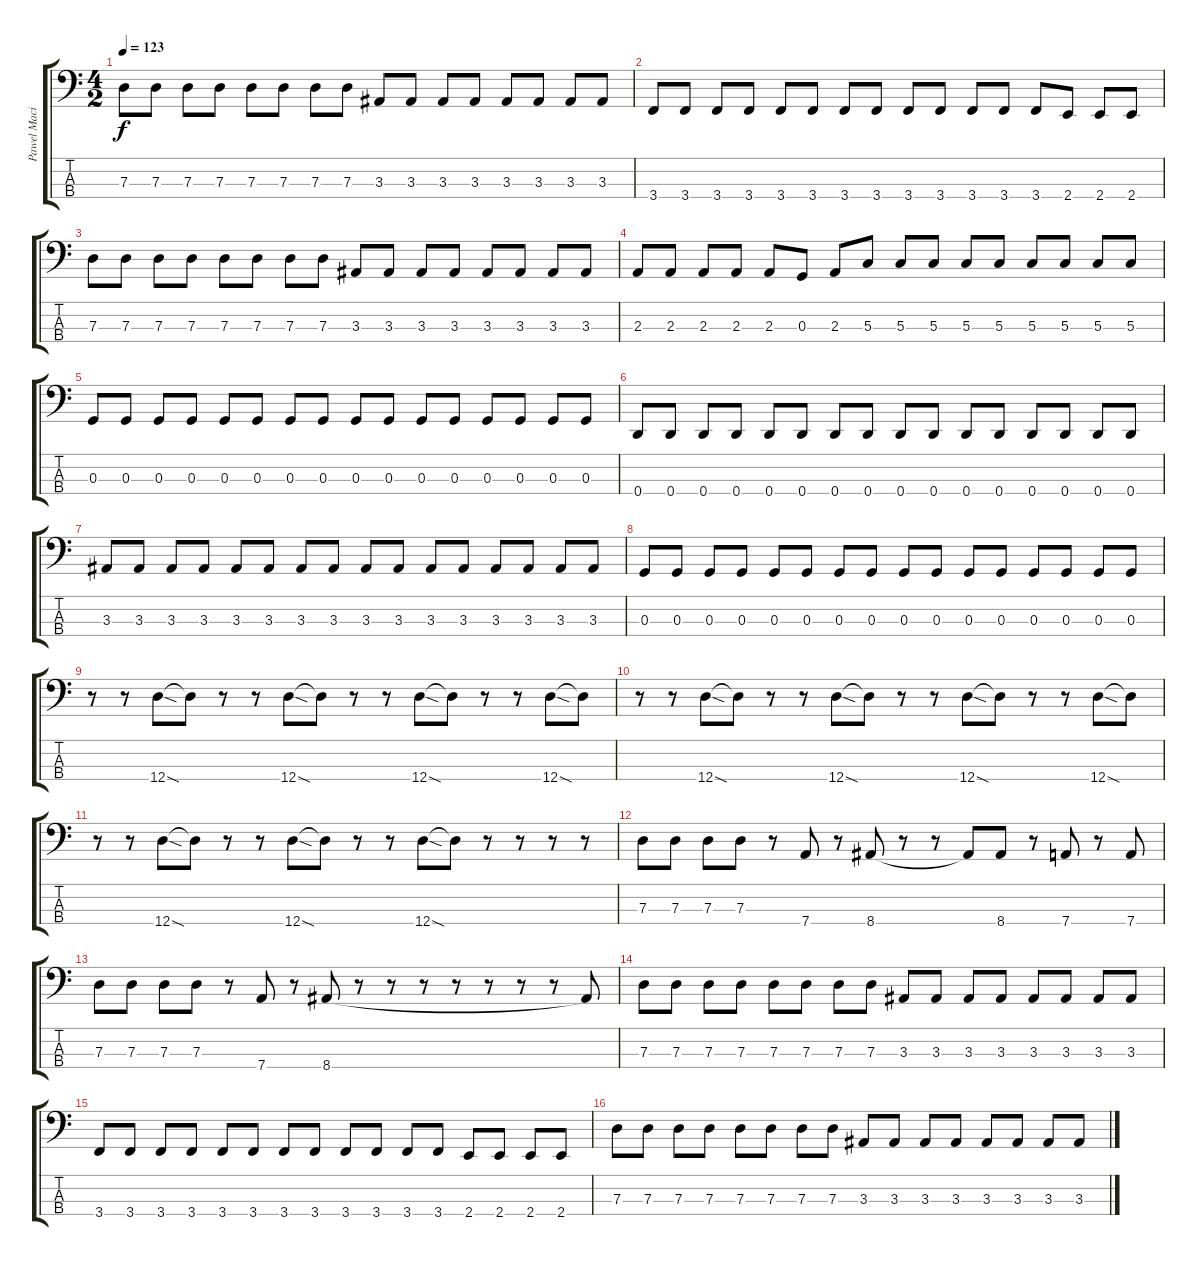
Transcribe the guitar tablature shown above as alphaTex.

\track ("Pawel Maciwoda" "Pawel Maci") {instrument electricbassfinger}
\staff {score tabs}
\tuning (F2 C2 G1 D1) {hide}
\ts (4 2)
\tempo 123
\clef f4
\ks c
7.3.8{dy f} 7.3.8 7.3.8 7.3.8 7.3.8 7.3.8 7.3.8 7.3.8 3.3.8 3.3.8 3.3.8 3.3.8 3.3.8 3.3.8 3.3.8 3.3.8 |
3.4.8 3.4.8 3.4.8 3.4.8 3.4.8 3.4.8 3.4.8 3.4.8 3.4.8 3.4.8 3.4.8 3.4.8 3.4.8 2.4.8 2.4.8 2.4.8 |
7.3.8 7.3.8 7.3.8 7.3.8 7.3.8 7.3.8 7.3.8 7.3.8 3.3.8 3.3.8 3.3.8 3.3.8 3.3.8 3.3.8 3.3.8 3.3.8 |
2.3.8 2.3.8 2.3.8 2.3.8 2.3.8 0.3.8 2.3.8 5.3.8 5.3.8 5.3.8 5.3.8 5.3.8 5.3.8 5.3.8 5.3.8 5.3.8 |
0.3.8 0.3.8 0.3.8 0.3.8 0.3.8 0.3.8 0.3.8 0.3.8 0.3.8 0.3.8 0.3.8 0.3.8 0.3.8 0.3.8 0.3.8 0.3.8 |
0.4.8 0.4.8 0.4.8 0.4.8 0.4.8 0.4.8 0.4.8 0.4.8 0.4.8 0.4.8 0.4.8 0.4.8 0.4.8 0.4.8 0.4.8 0.4.8 |
3.3.8 3.3.8 3.3.8 3.3.8 3.3.8 3.3.8 3.3.8 3.3.8 3.3.8 3.3.8 3.3.8 3.3.8 3.3.8 3.3.8 3.3.8 3.3.8 |
0.3.8 0.3.8 0.3.8 0.3.8 0.3.8 0.3.8 0.3.8 0.3.8 0.3.8 0.3.8 0.3.8 0.3.8 0.3.8 0.3.8 0.3.8 0.3.8 |
r.8 r.8 12.4{sod}.8 12.4{t}.8 r.8 r.8 12.4{sod}.8 12.4{t}.8 r.8 r.8 12.4{sod}.8 12.4{t}.8 r.8 r.8 12.4{sod}.8 12.4{t}.8 |
r.8 r.8 12.4{sod}.8 12.4{t}.8 r.8 r.8 12.4{sod}.8 12.4{t}.8 r.8 r.8 12.4{sod}.8 12.4{t}.8 r.8 r.8 12.4{sod}.8 12.4{t}.8 |
r.8 r.8 12.4{sod}.8 12.4{t}.8 r.8 r.8 12.4{sod}.8 12.4{t}.8 r.8 r.8 12.4{sod}.8 12.4{t}.8 r.8 r.8 r.8 r.8 |
7.3.8 7.3.8 7.3.8 7.3.8 r.8 7.4.8 r.8 8.4.8 r.8 r.8 8.4{t}.8 8.4.8 r.8 7.4.8 r.8 7.4.8 |
7.3.8 7.3.8 7.3.8 7.3.8 r.8 7.4.8 r.8 8.4.8 r.8 r.8 r.8 r.8 r.8 r.8 r.8 8.4{t}.8 |
7.3.8 7.3.8 7.3.8 7.3.8 7.3.8 7.3.8 7.3.8 7.3.8 3.3.8 3.3.8 3.3.8 3.3.8 3.3.8 3.3.8 3.3.8 3.3.8 |
3.4.8 3.4.8 3.4.8 3.4.8 3.4.8 3.4.8 3.4.8 3.4.8 3.4.8 3.4.8 3.4.8 3.4.8 2.4.8 2.4.8 2.4.8 2.4.8 |
7.3.8 7.3.8 7.3.8 7.3.8 7.3.8 7.3.8 7.3.8 7.3.8 3.3.8 3.3.8 3.3.8 3.3.8 3.3.8 3.3.8 3.3.8 3.3.8
